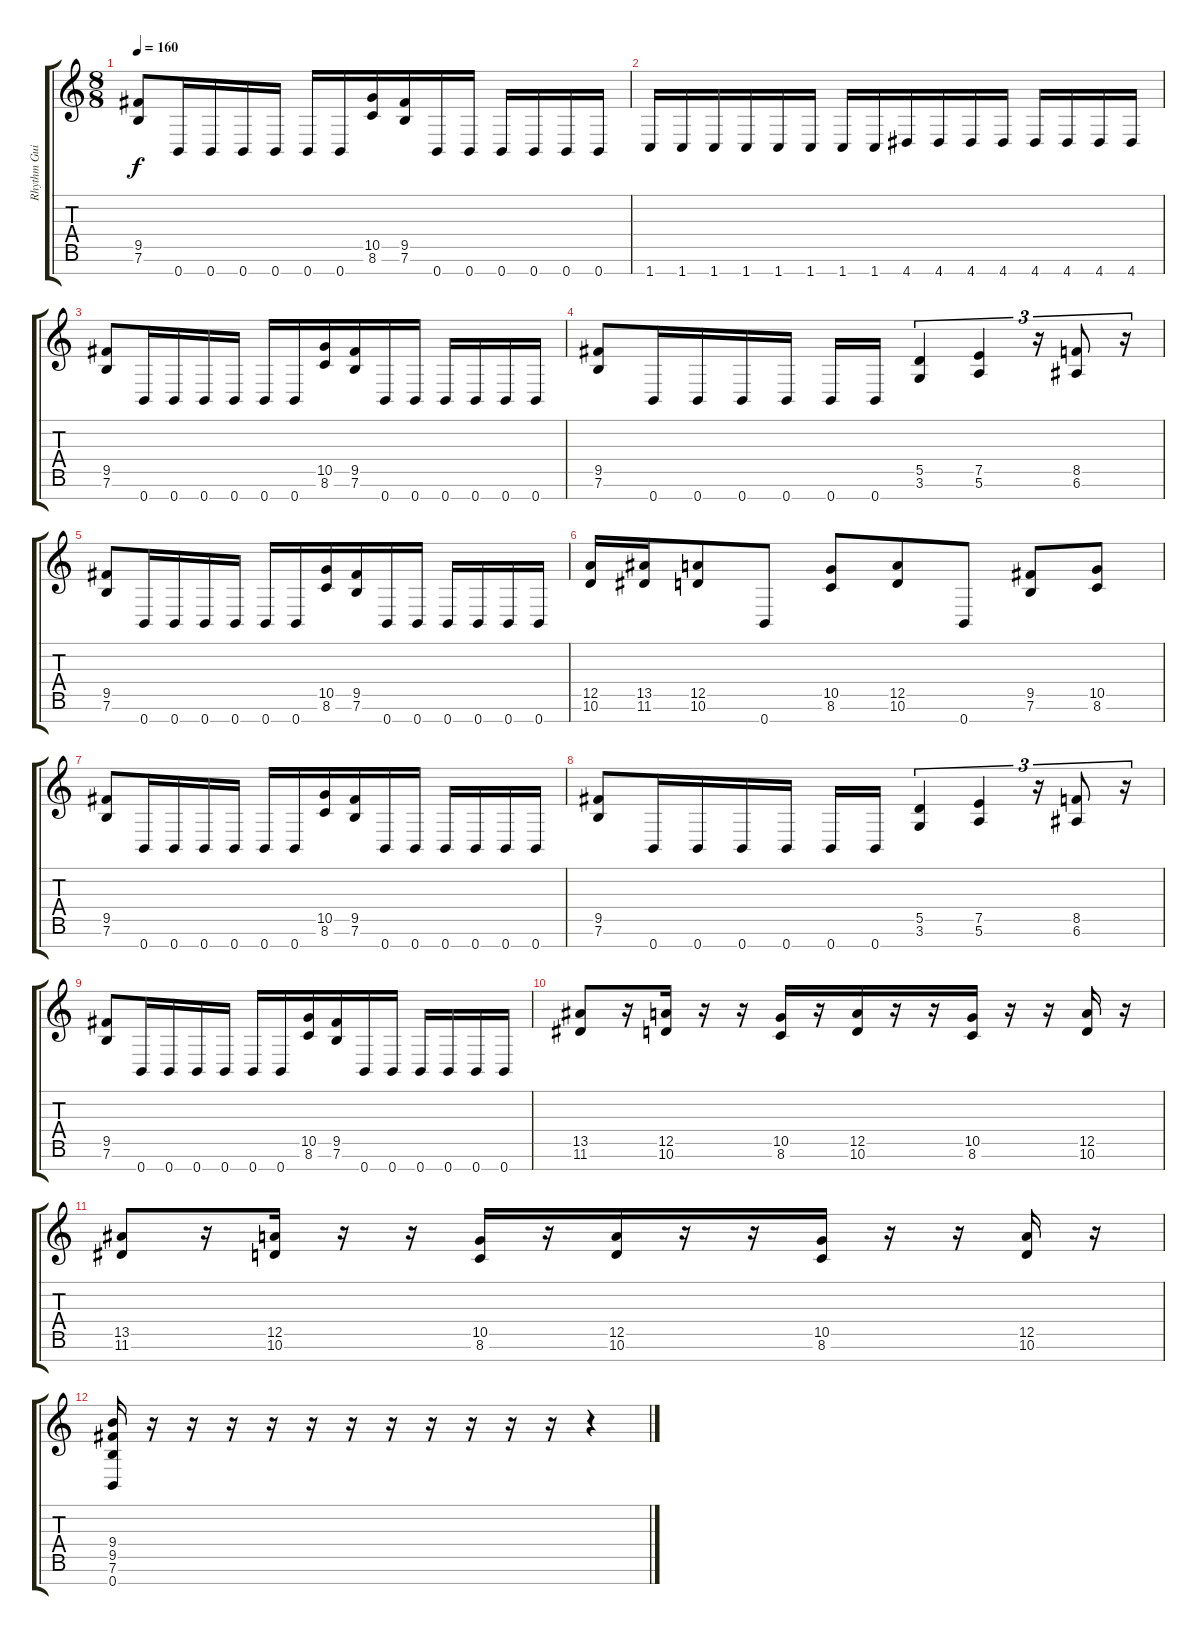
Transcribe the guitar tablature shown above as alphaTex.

\track ("Rhythm Guitar 2" "Rhythm Gui") {instrument distortionguitar}
\staff {score tabs}
\tuning (E4 B3 G3 D3 A2 E2 B1) {hide}
\ts (8 8)
\tempo 160
\clef g2
\ks c
(9.5 7.6).8{dy f} 0.7.16 0.7.16 0.7.16 0.7.16 0.7.16 0.7.16 (10.5 8.6).16 (9.5 7.6).16 0.7.16 0.7.16 0.7.16 0.7.16 0.7.16 0.7.16 |
1.7.16 1.7.16 1.7.16 1.7.16 1.7.16 1.7.16 1.7.16 1.7.16 4.7.16 4.7.16 4.7.16 4.7.16 4.7.16 4.7.16 4.7.16 4.7.16 |
(9.5 7.6).8 0.7.16 0.7.16 0.7.16 0.7.16 0.7.16 0.7.16 (10.5 8.6).16 (9.5 7.6).16 0.7.16 0.7.16 0.7.16 0.7.16 0.7.16 0.7.16 |
(9.5 7.6).8 0.7.16 0.7.16 0.7.16 0.7.16 0.7.16 0.7.16 (5.5 3.6).4{tu (3 2)} (7.5 5.6).4{tu (3 2)} r.16{tu (3 2)} (8.5 6.6).8{tu (3 2)} r.16{tu (3 2)} |
(9.5 7.6).8 0.7.16 0.7.16 0.7.16 0.7.16 0.7.16 0.7.16 (10.5 8.6).16 (9.5 7.6).16 0.7.16 0.7.16 0.7.16 0.7.16 0.7.16 0.7.16 |
(12.5 10.6).16 (13.5 11.6).16 (12.5 10.6).8 0.7.8 (10.5 8.6).8 (12.5 10.6).8 0.7.8 (9.5 7.6).8 (10.5 8.6).8 |
(9.5 7.6).8 0.7.16 0.7.16 0.7.16 0.7.16 0.7.16 0.7.16 (10.5 8.6).16 (9.5 7.6).16 0.7.16 0.7.16 0.7.16 0.7.16 0.7.16 0.7.16 |
(9.5 7.6).8 0.7.16 0.7.16 0.7.16 0.7.16 0.7.16 0.7.16 (5.5 3.6).4{tu (3 2)} (7.5 5.6).4{tu (3 2)} r.16{tu (3 2)} (8.5 6.6).8{tu (3 2)} r.16{tu (3 2)} |
(9.5 7.6).8 0.7.16 0.7.16 0.7.16 0.7.16 0.7.16 0.7.16 (10.5 8.6).16 (9.5 7.6).16 0.7.16 0.7.16 0.7.16 0.7.16 0.7.16 0.7.16 |
(13.5 11.6).8 r.16 (12.5 10.6).16 r.16 r.16 (10.5 8.6).16 r.16 (12.5 10.6).16 r.16 r.16 (10.5 8.6).16 r.16 r.16 (12.5 10.6).16 r.16 |
(13.5 11.6).8 r.16 (12.5 10.6).16 r.16 r.16 (10.5 8.6).16 r.16 (12.5 10.6).16 r.16 r.16 (10.5 8.6).16 r.16 r.16 (12.5 10.6).16 r.16 |
(9.4 9.5 7.6 0.7).16 r.16 r.16 r.16 r.16 r.16 r.16 r.16 r.16 r.16 r.16 r.16 r.4
